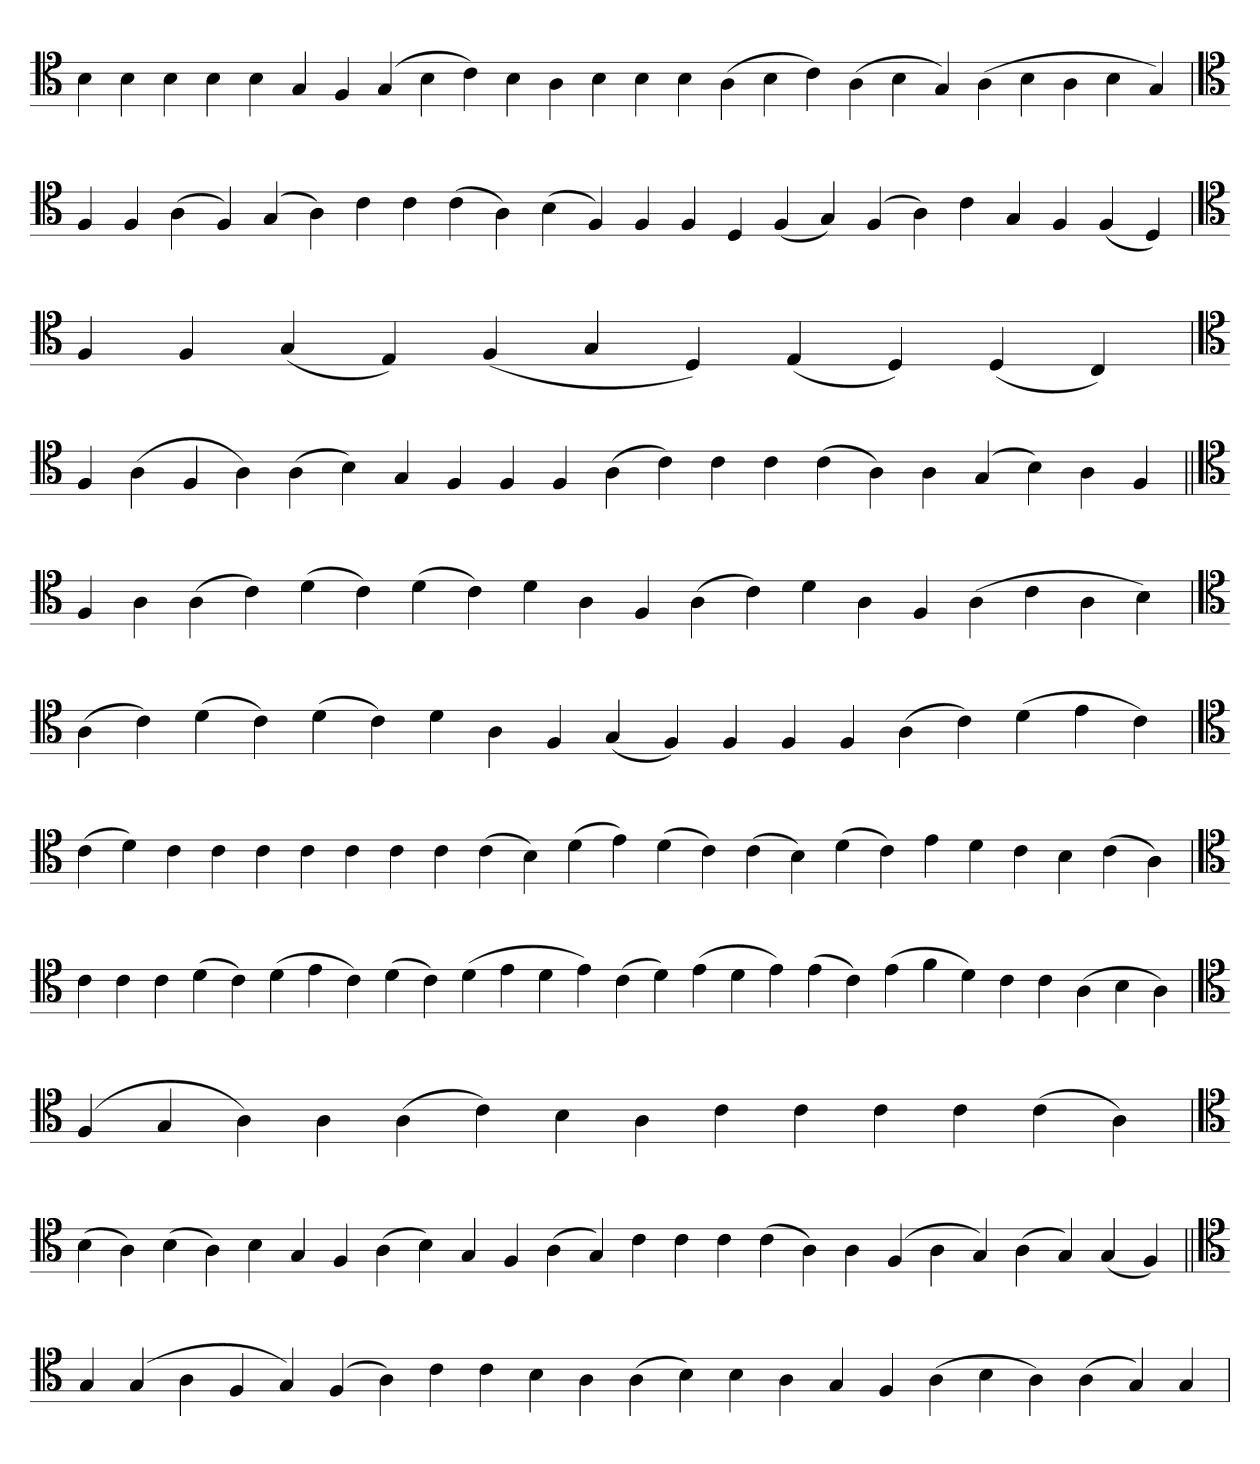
**kern
*part1
*staff1
*clefC4
=
4B
4B
4B
4B
4B
4G
4F
(4G
4B
4c)
4B
4A
4B
4B
4B
(4A
4B
4c)
(4A
4B
4G)
(4A
4B
4A
4B
4G)
=
*clefC4
4F
4F
(4A
4F)
(4G
4A)
4c
4c
(4c
4A)
(4B
4F)
4F
4F
4D
(4F
4G)
(4F
4A)
4c
4G
4F
(4F
4D)
=`
*clefC4
4F
4F
(4G
4E)
(4F
4G
4D)
(4E
4D)
(4D
4C)
='
*clefC4
4F
(4A
4F
4A)
(4A
4B)
4G
4F
4F
4F
(4A
4c)
4c
4c
(4c
4A)
4A
(4G
4B)
4A
4F
=||
*clefC4
4F
4A
(4A
4c)
(4d
4c)
(4d
4c)
4d
4A
4F
(4A
4c)
4d
4A
4F
(4A
4c
4A
4B)
=`
*clefC4
(4A
4c)
(4d
4c)
(4d
4c)
4d
4A
4F
(4G
4F)
4F
4F
4F
(4A
4c)
(4d
4e
4c)
='
*clefC4
(4c
4d)
4c
4c
4c
4c
4c
4c
4c
(4c
4B)
(4d
4e)
(4d
4c)
(4c
4B)
(4d
4c)
4e
4d
4c
4B
(4c
4A)
=
*clefC4
4c
4c
4c
(4d
4c)
(4d
4e
4c)
(4d
4c)
(4d
4e
4d
4e)
(4c
4d)
(4e
4d
4e)
(4e
4c)
(4e
4f
4d)
4c
4c
(4A
4B
4A)
='
*clefC4
(4F
4G
4A)
4A
(4A
4c)
4B
4A
4c
4c
4c
4c
(4c
4A)
=`
*clefC4
(4B
4A)
(4B
4A)
4B
4G
4F
(4A
4B)
4G
4F
(4A
4G)
4c
4c
4c
(4c
4A)
4A
(4F
4A
4G)
(4A
4G)
(4G
4F)
=||
*clefC4
4G
(4G
4A
4F
4G)
(4F
4A)
4c
4c
4B
4A
(4A
4B)
4B
4A
4G
4F
(4A
4B
4A)
(4A
4G)
4G
='
*-
